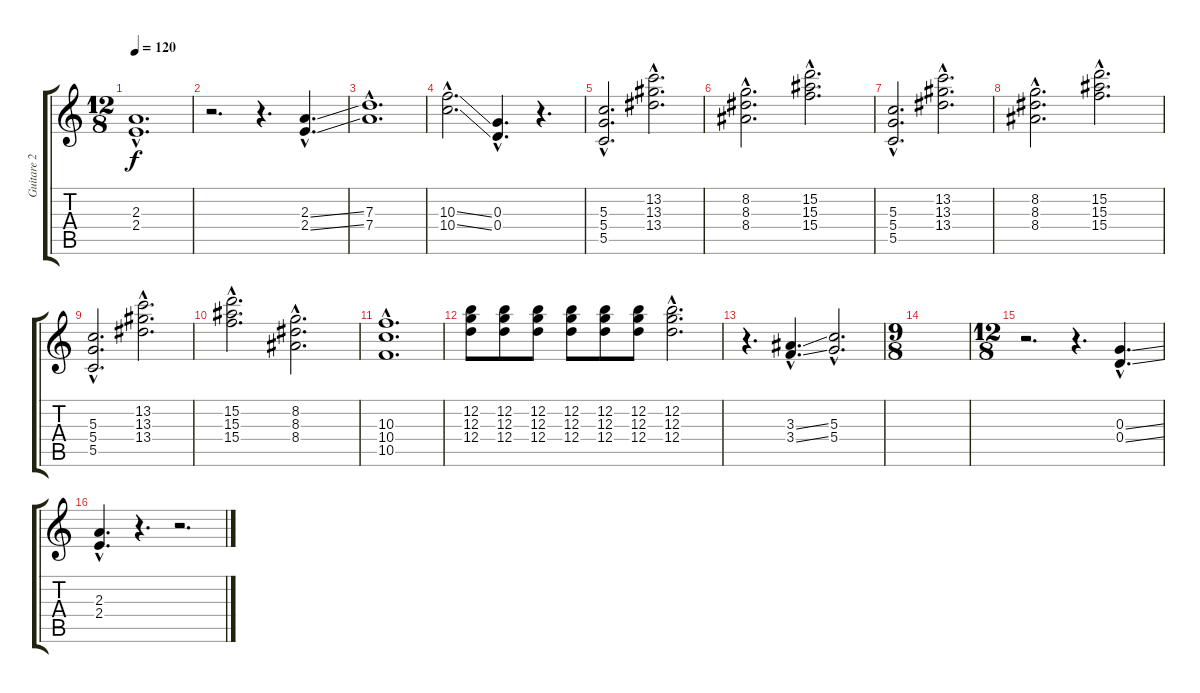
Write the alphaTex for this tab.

\track ("Guitare 2" "Guitare 2") {instrument acousticguitarsteel}
\staff {score tabs}
\tuning (D4 B3 G3 D3 G2 D2) {hide}
\ts (12 8)
\tempo 120
\clef g2
\ks c
(2.3{hac} 2.4{hac}).1{d dy f} |
r.2{d} r.4{d} (2.3{ss hac} 2.4{ss hac}).4{d} |
(7.3{hac} 7.4{hac}).1{d} |
(10.3{ss hac} 10.4{ss hac}).2{d} (0.3{hac} 0.4{hac}).4{d} r.4{d} |
(5.3{hac} 5.4{hac} 5.5{hac}).2{d} (13.2{hac} 13.3{hac} 13.4{hac}).2{d} |
(8.2{hac} 8.3{hac} 8.4{hac}).2{d} (15.2{hac} 15.3{hac} 15.4{hac}).2{d} |
(5.3{hac} 5.4{hac} 5.5{hac}).2{d} (13.2{hac} 13.3{hac} 13.4{hac}).2{d} |
(8.2{hac} 8.3{hac} 8.4{hac}).2{d} (15.2{hac} 15.3{hac} 15.4{hac}).2{d} |
(5.3{hac} 5.4{hac} 5.5{hac}).2{d} (13.2{hac} 13.3{hac} 13.4{hac}).2{d} |
(15.2{hac} 15.3{hac} 15.4{hac}).2{d} (8.2{hac} 8.3{hac} 8.4{hac}).2{d} |
(10.3{hac} 10.4{hac} 10.5{hac}).1{d} |
(12.2 12.3 12.4).8 (12.2 12.3 12.4).8 (12.2 12.3 12.4).8 (12.2 12.3 12.4).8 (12.2 12.3 12.4).8 (12.2 12.3 12.4).8 (12.2{hac} 12.3{hac} 12.4{hac}).2{d} |
r.4{d} (3.3{ss hac} 3.4{ss hac}).4{d} (5.3{hac} 5.4{hac}).2{d} |
\ts (9 8)
|
\ts (12 8)
r.2{d} r.4{d} (0.3{ss hac} 0.4{ss hac}).4{d} |
(2.3{hac} 2.4{hac}).4{d} r.4{d} r.2{d}
